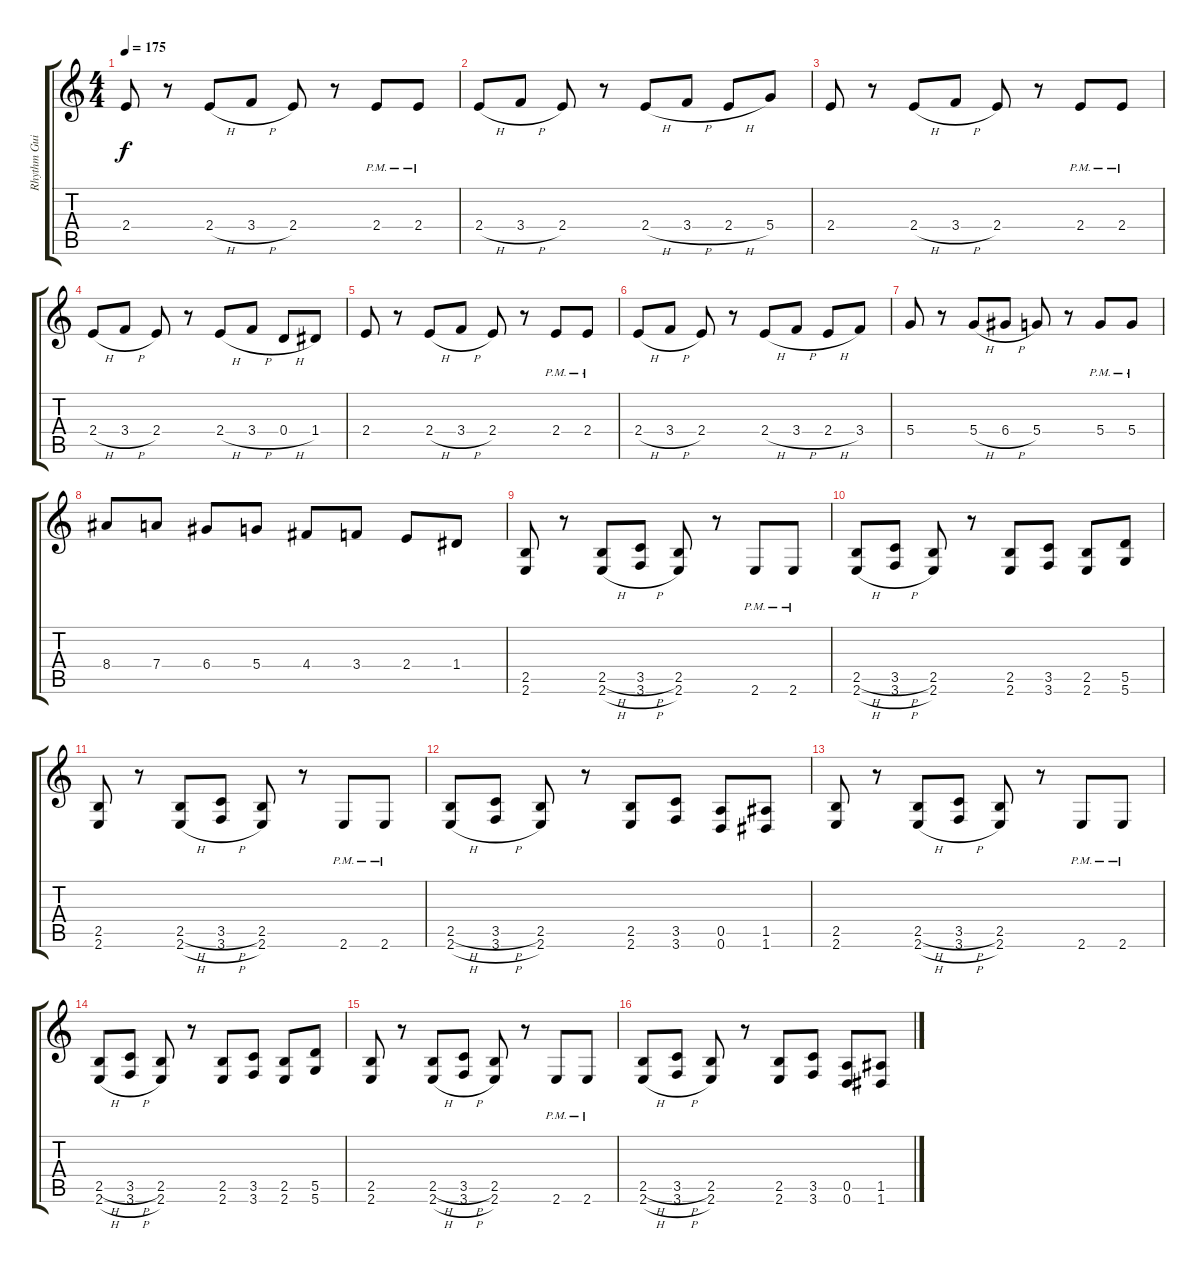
\track ("Rhythm Guitar" "Rhythm Gui") {instrument overdrivenguitar}
\staff {score tabs}
\tuning (E4 B3 G3 D3 A2 D2) {hide}
\ts (4 4)
\tempo 175
\clef g2
\ks c
2.4.8{dy f} r.8 2.4{h}.8 3.4{h}.8 2.4.8 r.8 2.4{pm}.8 2.4{pm}.8 |
2.4{h}.8 3.4{h}.8 2.4.8 r.8 2.4{h}.8 3.4{h}.8 2.4{h}.8 5.4.8 |
2.4.8 r.8 2.4{h}.8 3.4{h}.8 2.4.8 r.8 2.4{pm}.8 2.4{pm}.8 |
2.4{h}.8 3.4{h}.8 2.4.8 r.8 2.4{h}.8 3.4{h}.8 0.4{h}.8 1.4.8 |
2.4.8 r.8 2.4{h}.8 3.4{h}.8 2.4.8 r.8 2.4{pm}.8 2.4{pm}.8 |
2.4{h}.8 3.4{h}.8 2.4.8 r.8 2.4{h}.8 3.4{h}.8 2.4{h}.8 3.4.8 |
5.4.8 r.8 5.4{h}.8 6.4{h}.8 5.4.8 r.8 5.4{pm}.8 5.4{pm}.8 |
8.4.8 7.4.8 6.4.8 5.4.8 4.4.8 3.4.8 2.4.8 1.4.8 |
(2.5 2.6).8 r.8 (2.5{h} 2.6{h}).8 (3.5{h} 3.6{h}).8 (2.5 2.6).8 r.8 2.6{pm}.8 2.6{pm}.8 |
(2.5{h} 2.6{h}).8 (3.5{h} 3.6{h}).8 (2.5 2.6).8 r.8 (2.5 2.6).8 (3.5 3.6).8 (2.5 2.6).8 (5.5 5.6).8 |
(2.5 2.6).8 r.8 (2.5{h} 2.6{h}).8 (3.5{h} 3.6{h}).8 (2.5 2.6).8 r.8 2.6{pm}.8 2.6{pm}.8 |
(2.5{h} 2.6{h}).8 (3.5{h} 3.6{h}).8 (2.5 2.6).8 r.8 (2.5 2.6).8 (3.5 3.6).8 (0.5 0.6).8 (1.5 1.6).8 |
(2.5 2.6).8 r.8 (2.5{h} 2.6{h}).8 (3.5{h} 3.6{h}).8 (2.5 2.6).8 r.8 2.6{pm}.8 2.6{pm}.8 |
(2.5{h} 2.6{h}).8 (3.5{h} 3.6{h}).8 (2.5 2.6).8 r.8 (2.5 2.6).8 (3.5 3.6).8 (2.5 2.6).8 (5.5 5.6).8 |
(2.5 2.6).8 r.8 (2.5{h} 2.6{h}).8 (3.5{h} 3.6{h}).8 (2.5 2.6).8 r.8 2.6{pm}.8 2.6{pm}.8 |
(2.5{h} 2.6{h}).8 (3.5{h} 3.6{h}).8 (2.5 2.6).8 r.8 (2.5 2.6).8 (3.5 3.6).8 (0.5 0.6).8 (1.5 1.6).8
